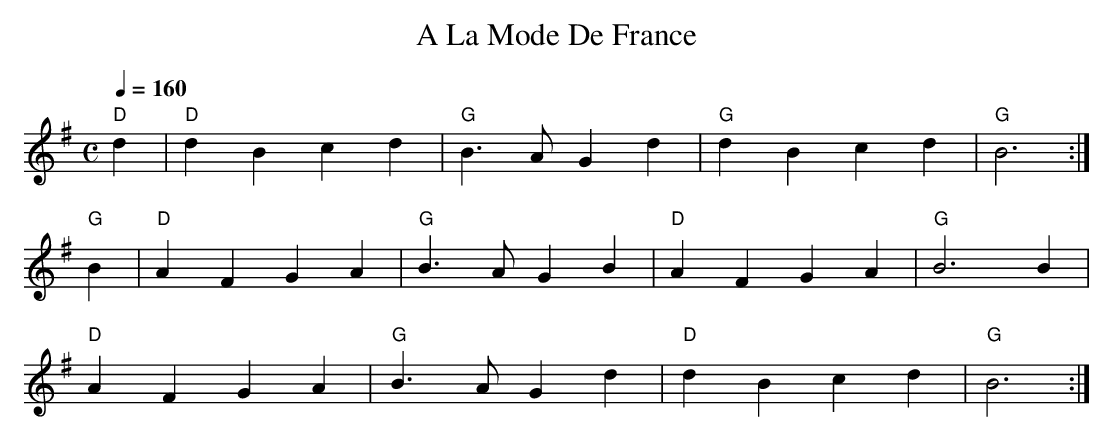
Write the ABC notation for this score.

X:1
T: A La Mode De France
M: C
L: 1/4
Q: 160
K: Gmaj
"D" d | "D" d B c d | "G" B>A G d | "G" d B c d | "G" B3 :|
"G" B | "D" A F G A | "G" B>A G B | "D" A F G A | "G" B3 B |
"D" A F G A | "G" B>A G d | "D" d B c d | "G" B3 :|
